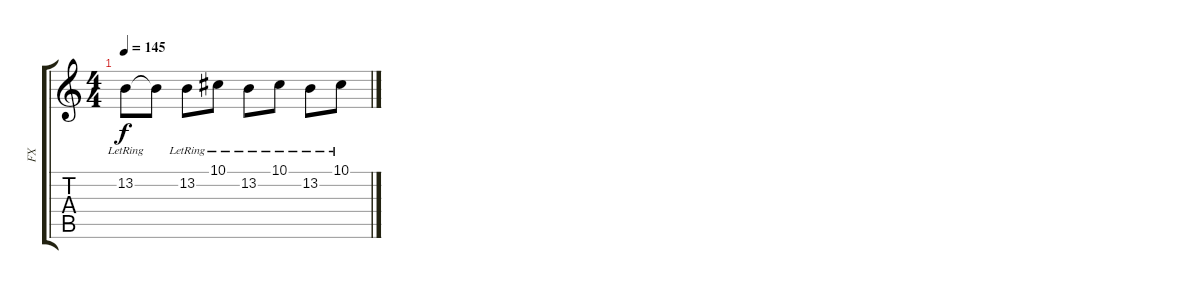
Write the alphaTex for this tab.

\track ("FX" "FX") {instrument electricpiano1}
\staff {score tabs}
\tuning (Eb4 Bb3 Gb3 Db3 Ab2 Eb2) {hide}
\ts (4 4)
\tempo 145
\clef g2
\ks c
13.2{lr}.8{dy f} 13.2{t}.8 13.2{lr}.8 10.1{lr}.8 13.2{lr}.8 10.1{lr}.8 13.2{lr}.8 10.1{lr}.8
